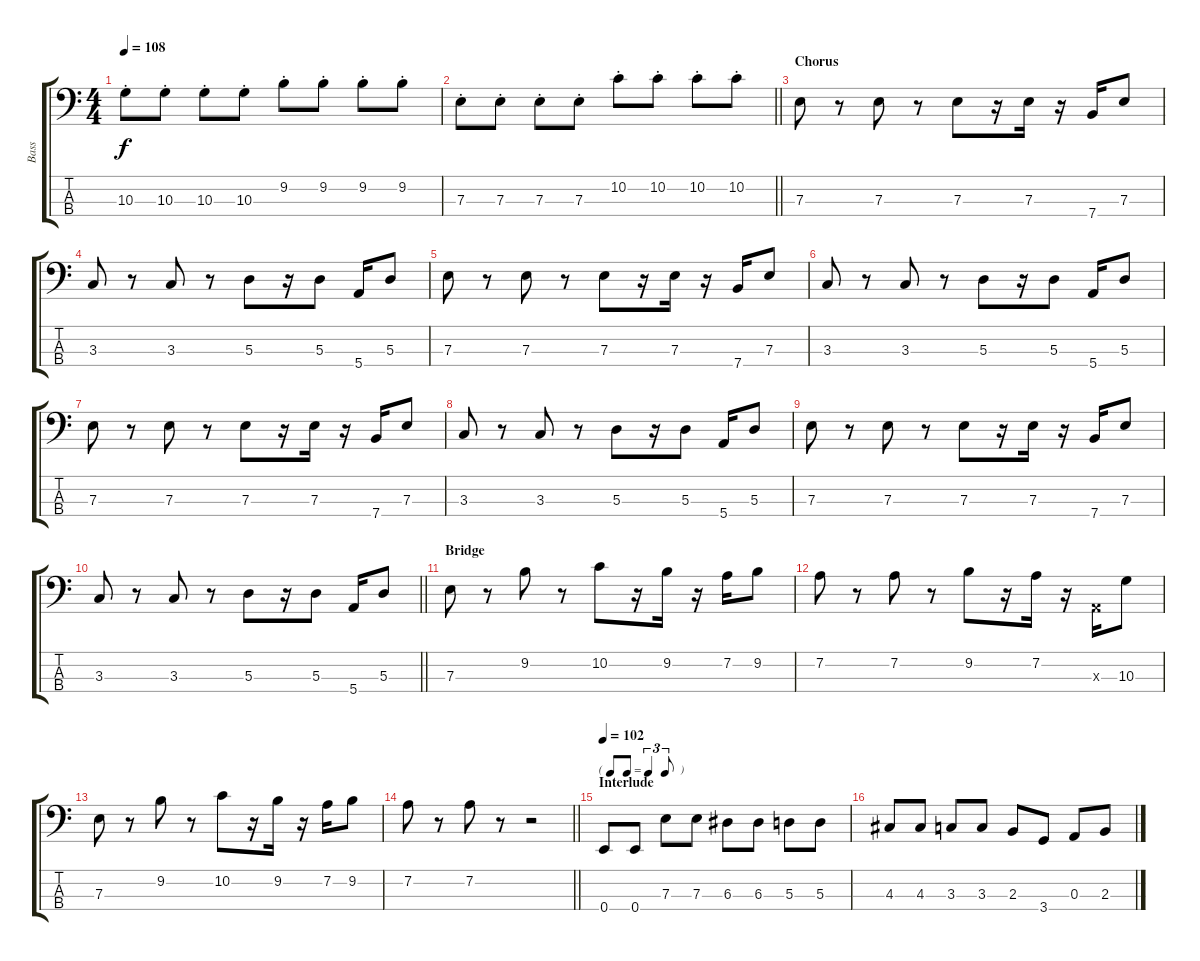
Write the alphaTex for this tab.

\track ("Bass" "Bass") {instrument electricbassfinger}
\staff {score tabs}
\tuning (G2 D2 A1 E1) {hide}
\ts (4 4)
\tempo 108
\clef f4
\ks c
10.3{st}.8{dy f} 10.3{st}.8 10.3{st}.8 10.3{st}.8 9.2{st}.8 9.2{st}.8 9.2{st}.8 9.2{st}.8 |
\barLineRight lightlight
7.3{st}.8 7.3{st}.8 7.3{st}.8 7.3{st}.8 10.2{st}.8 10.2{st}.8 10.2{st}.8 10.2{st}.8 |
\section ("" "Chorus")
7.3.8 r.8 7.3.8 r.8 7.3.8 r.16 7.3.16 r.16 7.4.16 7.3.8 |
3.3.8 r.8 3.3.8 r.8 5.3.8 r.16 5.3.8 5.4.16 5.3.8 |
7.3.8 r.8 7.3.8 r.8 7.3.8 r.16 7.3.16 r.16 7.4.16 7.3.8 |
3.3.8 r.8 3.3.8 r.8 5.3.8 r.16 5.3.8 5.4.16 5.3.8 |
7.3.8 r.8 7.3.8 r.8 7.3.8 r.16 7.3.16 r.16 7.4.16 7.3.8 |
3.3.8 r.8 3.3.8 r.8 5.3.8 r.16 5.3.8 5.4.16 5.3.8 |
7.3.8 r.8 7.3.8 r.8 7.3.8 r.16 7.3.16 r.16 7.4.16 7.3.8 |
\barLineRight lightlight
3.3.8 r.8 3.3.8 r.8 5.3.8 r.16 5.3.8 5.4.16 5.3.8 |
\section ("" "Bridge")
7.3.8 r.8 9.2.8 r.8 10.2.8 r.16 9.2.16 r.16 7.2.16 9.2.8 |
7.2.8 r.8 7.2.8 r.8 9.2.8 r.16 7.2.16 r.16 0.3{x}.16 10.3.8 |
7.3.8 r.8 9.2.8 r.8 10.2.8 r.16 9.2.16 r.16 7.2.16 9.2.8 |
\barLineRight lightlight
7.2.8 r.8 7.2.8 r.8 r.2 |
\tf triplet8th
\section ("" "Interlude")
\tempo 102
0.4.8 0.4.8 7.3.8 7.3.8 6.3.8 6.3.8 5.3.8 5.3.8 |
4.3.8 4.3.8 3.3.8 3.3.8 2.3.8 3.4.8 0.3.8 2.3.8
